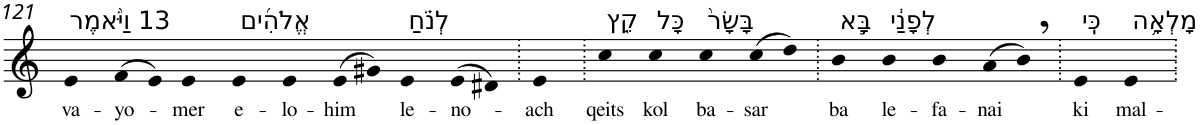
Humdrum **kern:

**kern	**text
*part1	*part1
*staff1	*staff1
*I"Piano	*
*I'Pno	*
!!LO:PB:g=z
*clefG2	*
*k[]	*
=121	=121
!LO:TX:a:t=13 וַיֹּ֨אמֶר	!
!	!LO:LY:b
4e	va-
!	!LO:LY:b
(>8f	-yo-
8e)	.
!	!LO:LY:b
4e	-mer
!LO:TX:a:t=אֱלֹהִ֜ים	!
!	!LO:LY:b
4e	e-
!	!LO:LY:b
4e	-lo-
!	!LO:LY:b
(>8e	-him
8g#X)	.
!LO:TX:a:t=לְנֹ֗חַ	!
!	!LO:LY:b
4e	le-
!	!LO:LY:b
(>8e	-no-
8d#X)	.
=122.	=122.
!	!LO:LY:b
4e	-ach
=123.	=123.
!LO:TX:a:t=קֵ֤ץ	!
!	!LO:LY:b
4cc	qeits
!LO:TX:a:t=כָּל	!
!	!LO:LY:b
4cc	kol
!LO:TX:a:t=בָּשָׂר֙	!
!	!LO:LY:b
4cc	ba-
!	!LO:LY:b
(>8cc	-sar
8dd)	.
=124.	=124.
!LO:TX:a:t=בָּ֣א	!
!	!LO:LY:b
4b	ba
!LO:TX:a:t=לְפָנַ֔י	!
!	!LO:LY:b
4b	le-
!	!LO:LY:b
4b	-fa-
!	!LO:LY:b
(>8a	-nai
8b,)	.
=125.	=125.
!LO:TX:a:t=כִּֽי	!
!	!LO:LY:b
4e	ki
!LO:TX:a:t=מָלְאָ֥ה	!
!	!LO:LY:b
4e	mal-
=.	=.
*-	*-
